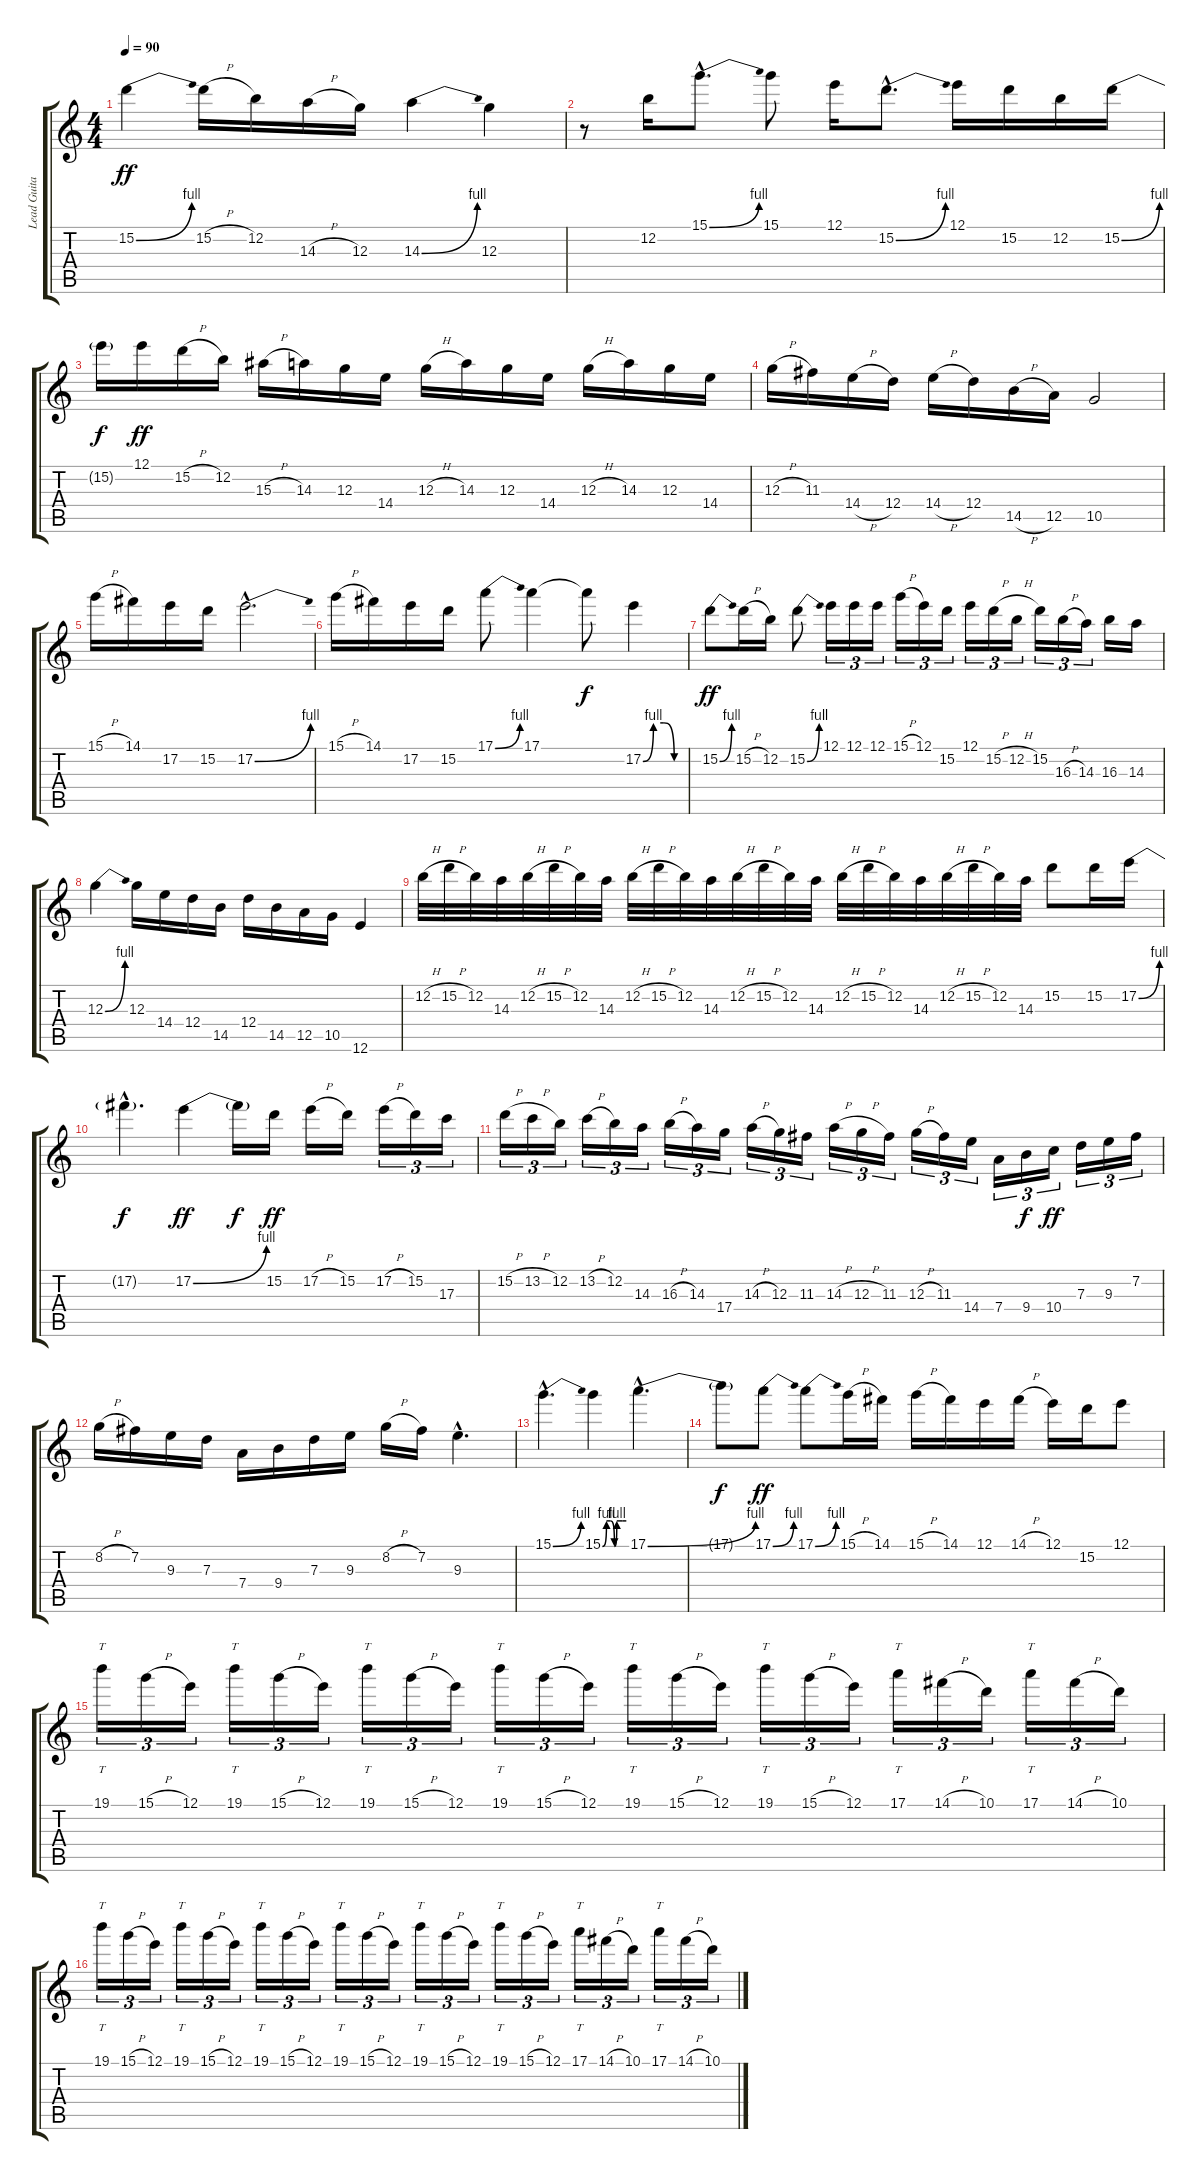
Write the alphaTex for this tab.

\track ("Lead Guita" "Lead Guita") {instrument distortionguitar}
\staff {score tabs}
\tuning (E4 B3 G3 D3 A2 E2) {hide}
\ts (4 4)
\tempo 90
\clef g2
\ks c
15.2{be (bend 0 0 60 4)}.4{dy ff} 15.2{h}.16 12.2.16 14.3{h}.16 12.3.16 14.3{be (bend 0 0 60 4)}.4 12.3.4 |
r.8 12.2.16 15.1{be (bend 0 0 60 4) hac}.8{d} 15.1.8 12.1.16 15.2{be (bend 0 0 60 4) hac}.8{d} 12.1.16 15.2.16 12.2.16 15.2{be (bend 0 0 60 4)}.16 |
15.2{t}.16{dy f} 12.1.16{dy ff} 15.2{h}.16 12.2.16 15.3{h}.16 14.3.16 12.3.16 14.4.16 12.3{h}.16 14.3.16 12.3.16 14.4.16 12.3{h}.16 14.3.16 12.3.16 14.4.16 |
12.3{h}.16 11.3.16 14.4{h}.16 12.4.16 14.4{h}.16 12.4.16 14.5{h}.16 12.5.16 10.5.2 |
15.1{h}.16 14.1.16 17.2.16 15.2.16 17.2{be (bend 0 0 60 4) hac}.2{d} |
15.1{h}.16 14.1.16 17.2.16 15.2.16 17.1{be (bend 0 0 60 4)}.8 17.1.4 17.1{t}.8{dy f} 17.2{be (custom 0 0 15 4 30 4 45 0 60 0)}.4 |
15.2{be (bend 0 0 60 4)}.8{dy ff} 15.2{h}.16 12.2.16 15.2{be (bend 0 0 60 4)}.8 12.1.16{tu (3 2)} 12.1.16{tu (3 2)} 12.1.16{tu (3 2)} 15.1{h}.16{tu (3 2)} 12.1.16{tu (3 2)} 15.2.16{tu (3 2)} 12.1.16{tu (3 2)} 15.2{h}.16{tu (3 2)} 12.2{h}.16{tu (3 2)} 15.2.16{tu (3 2)} 16.3{h}.16{tu (3 2)} 14.3.16{tu (3 2)} 16.3.16 14.3.16 |
12.3{be (bend 0 0 60 4)}.4 12.3.16 14.4.16 12.4.16 14.5.16 12.4.16 14.5.16 12.5.16 10.5.16 12.6.4 |
12.2{h}.32 15.2{h}.32 12.2.32 14.3.32 12.2{h}.32 15.2{h}.32 12.2.32 14.3.32 12.2{h}.32 15.2{h}.32 12.2.32 14.3.32 12.2{h}.32 15.2{h}.32 12.2.32 14.3.32 12.2{h}.32 15.2{h}.32 12.2.32 14.3.32 12.2{h}.32 15.2{h}.32 12.2.32 14.3.32 15.2.8 15.2.16 17.2{be (bend 0 0 60 4)}.16 |
17.2{hac t}.4{d dy f} 17.2{be (bend 0 0 60 4)}.4{dy ff} 17.2{t}.16{dy f} 15.2.16{dy ff} 17.2{h}.16 15.2.16 17.2{h}.16{tu (3 2)} 15.2.16{tu (3 2)} 17.3.16{tu (3 2)} |
15.2{h}.16{tu (3 2)} 13.2{h}.16{tu (3 2)} 12.2.16{tu (3 2)} 13.2{h}.16{tu (3 2)} 12.2.16{tu (3 2)} 14.3.16{tu (3 2)} 16.3{h}.16{tu (3 2)} 14.3.16{tu (3 2)} 17.4.16{tu (3 2)} 14.3{h}.16{tu (3 2)} 12.3.16{tu (3 2)} 11.3.16{tu (3 2)} 14.3{h}.16{tu (3 2)} 12.3{h}.16{tu (3 2)} 11.3.16{tu (3 2)} 12.3{h}.16{tu (3 2)} 11.3.16{tu (3 2)} 14.4.16{tu (3 2)} 7.4.16{tu (3 2)} 9.4.16{tu (3 2) dy f} 10.4.16{tu (3 2) dy ff} 7.3.16{tu (3 2)} 9.3.16{tu (3 2)} 7.2.16{tu (3 2)} |
8.2{h}.16 7.2.16 9.3.16 7.3.16 7.4.16 9.4.16 7.3.16 9.3.16 8.2{h}.16 7.2.16 9.3{hac}.4{d} |
15.1{be (bend 0 0 60 4) hac}.4{d} 15.1{be (custom 0 0 10 4 20 4 30 0 36 4 50 4 60 4)}.4 17.1{be (bend 0 0 60 4) hac}.4{d} |
17.1{t}.8{dy f} 17.1{be (bend 0 0 60 4)}.8{dy ff} 17.1{be (bend 0 0 60 4)}.8 15.1{h}.16 14.1.16 15.1{h}.16 14.1.16 12.1.16 14.1{h}.16 12.1.16 15.2.16 12.1.8 |
19.1.16{tt tu (3 2)} 15.1{h}.16{tu (3 2)} 12.1.16{tu (3 2)} 19.1.16{tt tu (3 2)} 15.1{h}.16{tu (3 2)} 12.1.16{tu (3 2)} 19.1.16{tt tu (3 2)} 15.1{h}.16{tu (3 2)} 12.1.16{tu (3 2)} 19.1.16{tt tu (3 2)} 15.1{h}.16{tu (3 2)} 12.1.16{tu (3 2)} 19.1.16{tt tu (3 2)} 15.1{h}.16{tu (3 2)} 12.1.16{tu (3 2)} 19.1.16{tt tu (3 2)} 15.1{h}.16{tu (3 2)} 12.1.16{tu (3 2)} 17.1.16{tt tu (3 2)} 14.1{h}.16{tu (3 2)} 10.1.16{tu (3 2)} 17.1.16{tt tu (3 2)} 14.1{h}.16{tu (3 2)} 10.1.16{tu (3 2)} |
19.1.16{tt tu (3 2)} 15.1{h}.16{tu (3 2)} 12.1.16{tu (3 2)} 19.1.16{tt tu (3 2)} 15.1{h}.16{tu (3 2)} 12.1.16{tu (3 2)} 19.1.16{tt tu (3 2)} 15.1{h}.16{tu (3 2)} 12.1.16{tu (3 2)} 19.1.16{tt tu (3 2)} 15.1{h}.16{tu (3 2)} 12.1.16{tu (3 2)} 19.1.16{tt tu (3 2)} 15.1{h}.16{tu (3 2)} 12.1.16{tu (3 2)} 19.1.16{tt tu (3 2)} 15.1{h}.16{tu (3 2)} 12.1.16{tu (3 2)} 17.1.16{tt tu (3 2)} 14.1{h}.16{tu (3 2)} 10.1.16{tu (3 2)} 17.1.16{tt tu (3 2)} 14.1{h}.16{tu (3 2)} 10.1.16{tu (3 2)}
